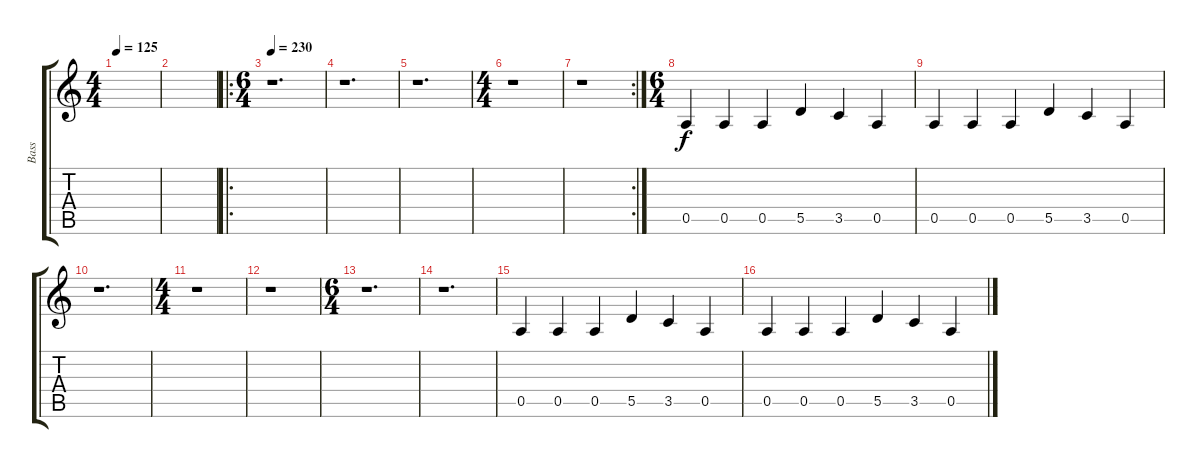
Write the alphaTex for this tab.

\track ("Bass" "Bass") {instrument electricbassfinger}
\staff {score tabs}
\tuning (E4 B3 G3 D3 A2 E2) {hide}
\ts (4 4)
\tempo 125
\tempo 95
\tempo 125
\clef g2
\ks c
|
|
\ro
\ts (6 4)
\tempo 230
r.1{d} |
r.1{d} |
r.1{d} |
\ts (4 4)
r.1 |
\rc 2
r.1 |
\ts (6 4)
0.5.4 0.5.4 0.5.4 5.5.4 3.5.4 0.5.4 |
0.5.4 0.5.4 0.5.4 5.5.4 3.5.4 0.5.4 |
r.1{d} |
\ts (4 4)
r.1 |
r.1 |
\ts (6 4)
r.1{d} |
r.1{d} |
0.5.4 0.5.4 0.5.4 5.5.4 3.5.4 0.5.4 |
0.5.4 0.5.4 0.5.4 5.5.4 3.5.4 0.5.4
